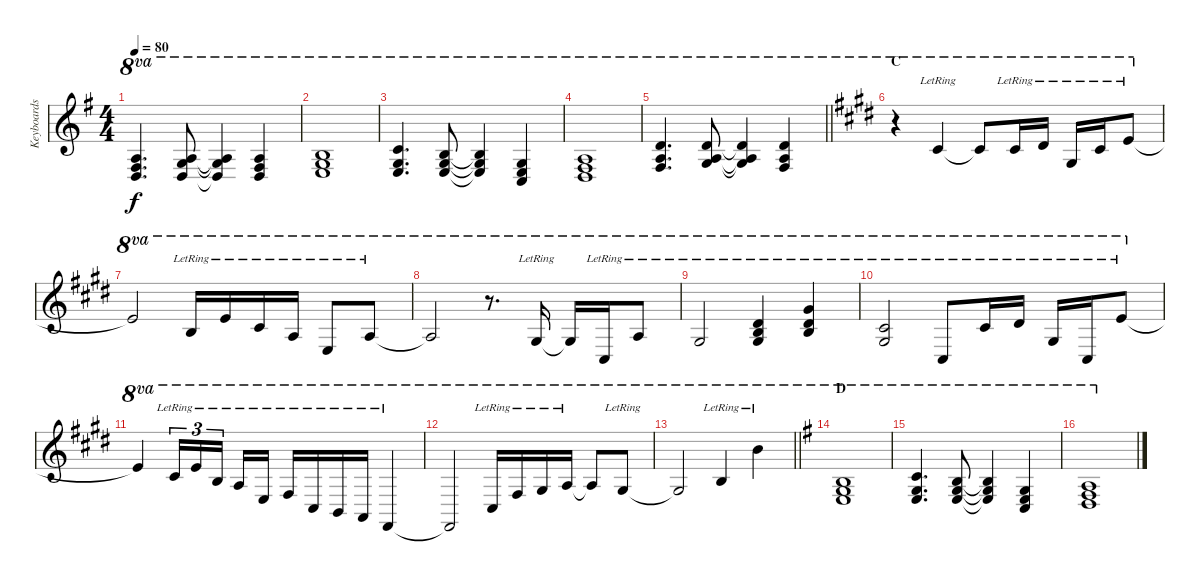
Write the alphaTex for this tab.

\track ("Keyboards (high register)" "Keyboards ") {instrument acousticgrandpiano}
\staff {score}
\tuning (E4 B3 G3 D3 A2 E2 B1) {hide}
\ts (4 4)
\tempo 80
\clef g2
\ks g
(14.3{t} 16.4{t} 17.5{t}).4{d ot 8va dy f} (14.3 17.4 17.5).8{ot 8va} (14.3{t} 17.4{t} 17.5{t}).4{ot 8va} (14.3 16.4 17.5).4{ot 8va} |
(16.3 17.4 19.5).1{ot 8va} |
(17.3 17.4 19.5).4{d ot 8va} (16.3 17.4 19.5).8{ot 8va} (16.3{t} 17.4{t} 19.5{t}).4{ot 8va} (17.4 19.5 20.6).4{ot 8va} |
(19.4 21.5 22.6).1{ot 8va} |
\barLineRight lightlight
(15.2 14.3 16.4).4{d ot 8va} (15.2 14.3 17.4).8{ot 8va} (15.2{t} 14.3{t} 17.4{t}).4{ot 8va} (15.2 14.3 16.4).4{ot 8va} |
\section ("" "C")
\ks c#minor
r.4{ot 8va volume 13 instrument acousticgrandpiano} 14.2{lr}.4{ot 8va} 14.2{t}.8{ot 8va} 14.2{lr}.16{ot 8va} 16.2{lr}.16{ot 8va} 13.3{lr}.16{ot 8va} 14.2{lr}.16{ot 8va} 12.1{lr}.8{ot 8va} |
12.1{t}.2{ot 8va} 12.2{lr}.16{ot 8va} 12.1{lr}.16{ot 8va} 14.2{lr}.16{ot 8va} 14.3{lr}.16{ot 8va} 14.4{lr}.8{ot 8va} 14.3{lr}.8{ot 8va} |
14.3{t}.2{ot 8va} r.8{d ot 8va} 13.3{lr}.16{ot 8va} 13.3{t}.16{ot 8va} 16.5{lr}.16{ot 8va} 14.3{lr}.8{ot 8va} |
13.3{lr}.2{ot 8va} (16.2{lr} 16.3{lr} 18.4{lr}).4{ot 8va} (16.1{lr} 16.2{lr} 16.3{lr}).4{ot 8va} |
(14.2{lr} 13.3{lr}).2{ot 8va} 16.5{lr}.8{ot 8va} 14.2{lr}.16{ot 8va} 16.2{lr}.16{ot 8va} 13.3{lr}.16{ot 8va} 16.5{lr}.16{ot 8va} 12.1{lr}.8{ot 8va} |
12.1{t}.4{ot 8va} 14.2{lr}.16{tu (3 2) ot 8va} 12.1{lr}.16{tu (3 2) ot 8va} 12.2{lr}.16{tu (3 2) ot 8va beam splitsecondary} 14.3{lr}.16{ot 8va} 14.4{lr}.16{ot 8va} 16.4{lr}.16{ot 8va} 16.5{lr}.16{ot 8va} 14.5{lr}.16{ot 8va} 12.5{lr}.16{ot 8va} 14.6{lr}.4{ot 8va} |
14.6{t}.2{ot 8va} 16.5{lr}.16{ot 8va} 16.4{lr}.16{ot 8va} 13.3{lr}.16{ot 8va} 14.3{lr}.16{ot 8va} 14.3{t}.8{ot 8va} 13.3{lr}.8{ot 8va} |
\barLineRight lightlight
13.3{t}.2{ot 8va} 12.2{lr}.4{ot 8va} 19.1{lr}.4{ot 8va} |
\section ("" "D")
\ks g
(12.2 12.3 14.4).1{ot 8va volume 10 instrument churchorgan} |
\ks eminor
(17.3 17.4 19.5).4{d ot 8va} (16.3 17.4 19.5).8{ot 8va} (16.3{t} 17.4{t} 19.5{t}).4{ot 8va} (17.4 19.5 20.6).4{ot 8va} |
(19.4 21.5 22.6).1{ot 8va}
